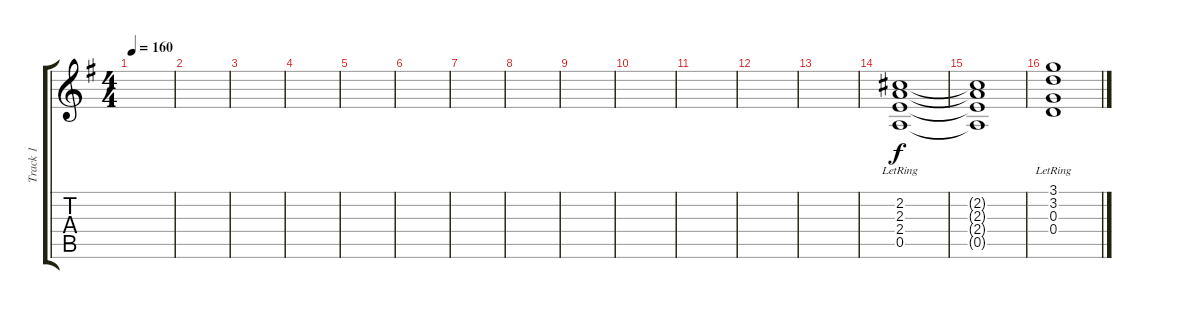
\track ("Track 1" "Track 1") {instrument electricguitarclean}
\staff {score tabs}
\tuning (E4 B3 G3 D3 A2 D2) {hide}
\ts (4 4)
\tempo 160
\clef g2
\ks g
|
|
|
|
|
|
|
|
|
|
|
|
|
(2.2{lr} 2.3 2.4 0.5).1 |
(2.2{t} 2.3{t} 2.4{t} 0.5{t}).1 |
(3.1{lr} 3.2 0.3 0.4).1
